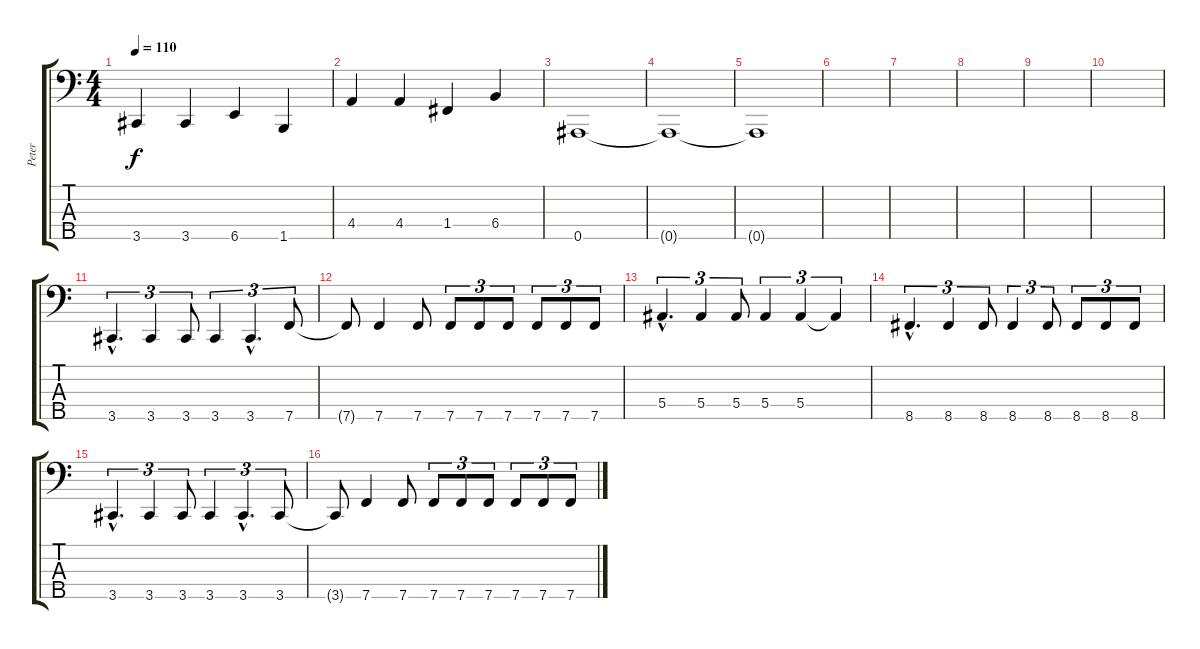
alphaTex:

\track ("Peter" "Peter") {instrument electricbassfinger}
\staff {score tabs}
\tuning (Ab2 Eb2 Bb1 F1 Bb0) {hide}
\ts (4 4)
\tempo 110
\clef f4
\ks c
3.5.4{dy f} 3.5.4 6.5.4 1.5.4 |
4.4.4 4.4.4 1.4.4 6.4.4 |
0.5.1 |
0.5{t}.1 |
0.5{t}.1 |
|
|
|
|
|
3.5{hac}.4{d tu (3 2)} 3.5.4{tu (3 2)} 3.5.8{tu (3 2)} 3.5.4{tu (3 2)} 3.5{hac}.4{d tu (3 2)} 7.5.8{tu (3 2)} |
7.5{t}.8 7.5.4 7.5.8 7.5.8{tu (3 2)} 7.5.8{tu (3 2)} 7.5.8{tu (3 2)} 7.5.8{tu (3 2)} 7.5.8{tu (3 2)} 7.5.8{tu (3 2)} |
5.4{hac}.4{d tu (3 2)} 5.4.4{tu (3 2)} 5.4.8{tu (3 2)} 5.4.4{tu (3 2)} 5.4.4{tu (3 2)} 5.4{t}.4{tu (3 2)} |
8.5{hac}.4{d tu (3 2)} 8.5.4{tu (3 2)} 8.5.8{tu (3 2)} 8.5.4{tu (3 2)} 8.5.8{tu (3 2)} 8.5.8{tu (3 2)} 8.5.8{tu (3 2)} 8.5.8{tu (3 2)} |
3.5{hac}.4{d tu (3 2)} 3.5.4{tu (3 2)} 3.5.8{tu (3 2)} 3.5.4{tu (3 2)} 3.5{hac}.4{d tu (3 2)} 3.5.8{tu (3 2)} |
3.5{t}.8 7.5.4 7.5.8 7.5.8{tu (3 2)} 7.5.8{tu (3 2)} 7.5.8{tu (3 2)} 7.5.8{tu (3 2)} 7.5.8{tu (3 2)} 7.5.8{tu (3 2)}
